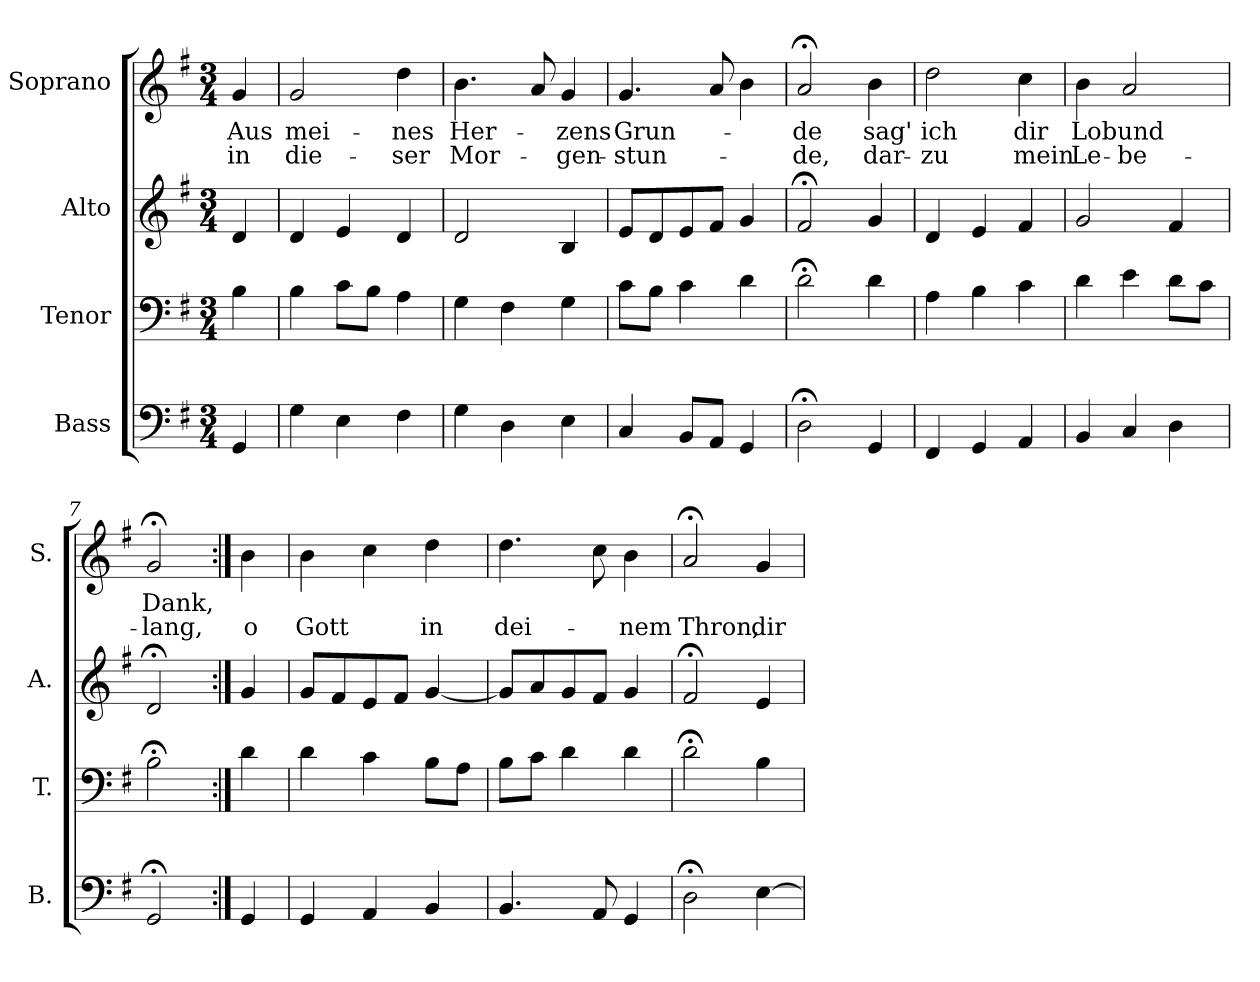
**kern	**kern	**kern	**kern	**text	**text
*part4	*part3	*part2	*part1	*part1	*part1
*staff4	*staff3	*staff2	*staff1	*staff1	*staff1
*I"Bass	*I"Tenor	*I"Alto	*I"Soprano	*	*
*I'B.	*I'T.	*I'A.	*I'S.	*	*
*clefF4	*clefF4	*clefG2	*clefG2	*	*
*k[f#]	*k[f#]	*k[f#]	*k[f#]	*	*
*G:	*G:	*G:	*G:	*	*
*M3/4	*M3/4	*M3/4	*M3/4	*	*
=	=	=	=	=	=
4GG/	4B\	4d/	4g/	Aus	in
=1	=1	=1	=1	=1	=1
4G\	4B\	4d/	2g/	mei-	die-
4E\	8c\L	4e/	.	.	.
.	8B\J	.	.	.	.
4F#\	4A\	4d/	4dd\	-nes	-ser
=2	=2	=2	=2	=2	=2
4G\	4G\	2d/	4.b\	Her-	Mor-
4D\	4F#\	.	.	.	.
.	.	.	8a/	.	.
4E\	4G\	4B/	4g/	-zens	-gen-
=3	=3	=3	=3	=3	=3
4C/	8c\L	8e/L	4.g/	Grun-	-stun-
.	8B\J	8d/	.	.	.
8BB/L	4c\	8e/	.	.	.
8AA/J	.	8f#/J	8a/	.	.
4GG/	4d\	4g/	4b\	.	.
=4	=4	=4	=4	=4	=4
2D;<\	2d;<\	2f#;</	2a;</	-de	-de,
4GG/	4d\	4g/	4b\	sag'	dar-
=5	=5	=5	=5	=5	=5
4FF#/	4A\	4d/	2dd\	ich	-zu
4GG/	4B\	4e/	.	.	.
4AA/	4c\	4f#/	4cc\	dir	mein
=6	=6	=6	=6	=6	=6
4BB/	4d\	2g/	4b\	Lob	Le-
4C/	4e\	.	2a/	und	-be-
4D\	8d\L	4f#/	.	.	.
.	8c\J	.	.	.	.
=7	=7	=7	=7	=7	=7
2GG;</	2B;<\	2d;</	2g;</	Dank,	-lang,
!!LO:LB:g=z
=7a:|!	=7a:|!	=7a:|!	=7a:|!	=7a:|!	=7a:|!
4GG/	4d\	4g/	4b\	.	o
=8	=8	=8	=8	=8	=8
4GG/	4d\	8g/L	4b\	.	Gott
.	.	8f#/	.	.	.
4AA/	4c\	8e/	4cc\	.	.
.	.	8f#/J	.	.	.
4BB/	8B\L	[4g/	4dd\	.	in
.	8A\J	.	.	.	.
=9	=9	=9	=9	=9	=9
4.BB/	8B\L	8g/L]	4.dd\	.	dei-
.	8c\J	8a/	.	.	.
.	4d\	8g/	.	.	.
8AA/	.	8f#/J	8cc\	.	.
4GG/	4d\	4g/	4b\	.	-nem
=10	=10	=10	=10	=10	=10
2D;<\	2d;<\	2f#;</	2a;</	.	Thron,
[4E\	4B\	4e/	4g/	.	dir
=	=	=	=	=	=
*-	*-	*-	*-	*-	*-
